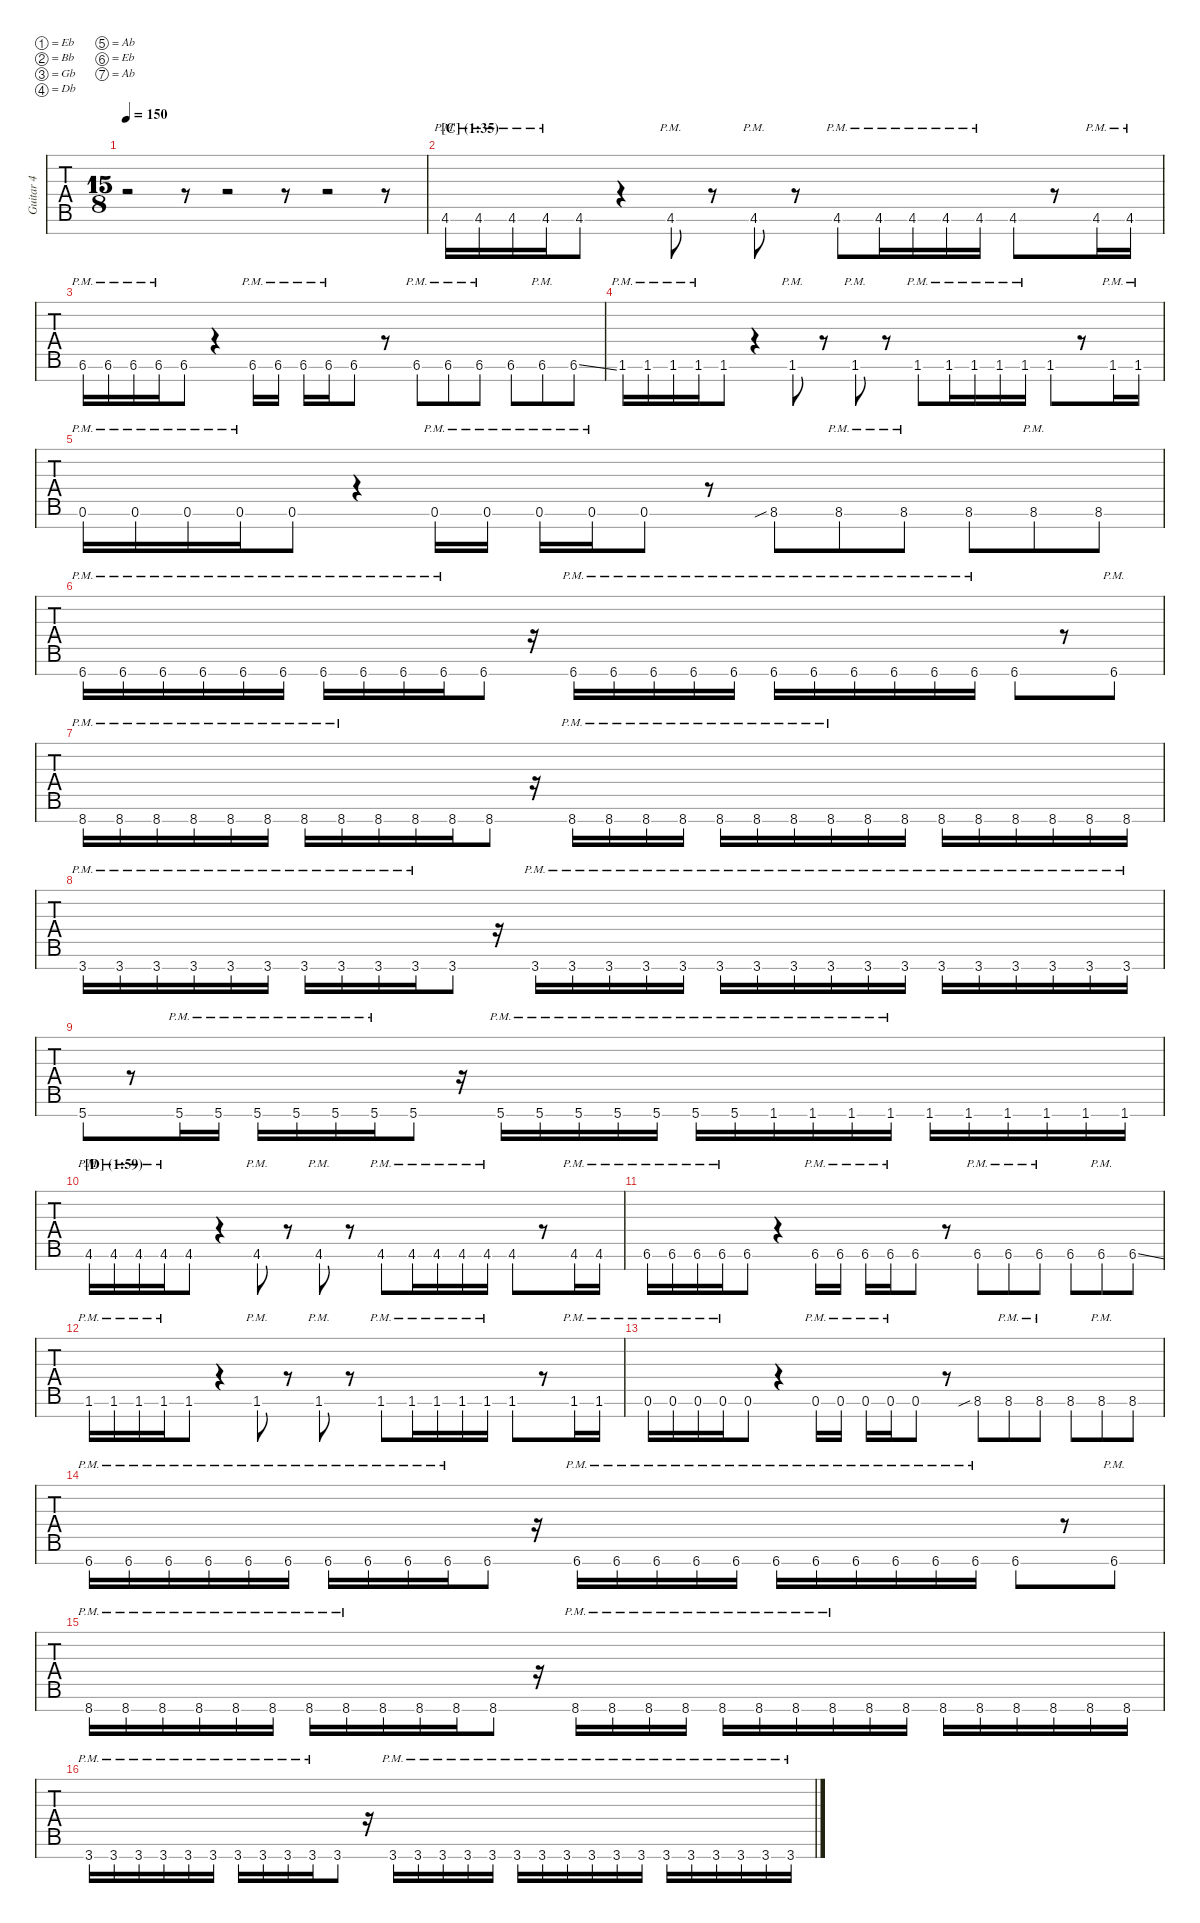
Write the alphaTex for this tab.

\defaultSystemsLayout 2
\hideDynamics
\bracketExtendMode nobrackets
\multiTrackTrackNamePolicy allsystems
\firstSystemTrackNameMode fullname
\otherSystemsTrackNameMode fullname
\otherSystemsTrackNameOrientation horizontal
\track ("Guitar 4" "Guitar 4") {instrument overdrivenguitar}
\staff {tabs}
\tuning (Eb4 Bb3 Gb3 Db3 Ab2 Eb2 Ab1)
\ts (15 8)
\scale
0.977121
\tempo 150
\accidentals auto
\clef g2
\ottava regular
\simile none
\ks aminor
r.2{dy mf} r.8 r.2 r.8 r.2 r.8 |
\section ("C" "(1:35)")
\scale
1.024 4.6{pm}.16{instrument overdrivenguitar} 4.6{pm}.16 4.6{pm}.16 4.6{pm}.16 4.6.8 r.4 4.6{pm}.8 r.8 4.6{pm}.8 r.8 4.6{pm}.8 4.6{pm}.16 4.6{pm}.16 4.6{pm}.16 4.6{pm}.16 4.6.8 r.8 4.6{pm}.16 4.6{pm}.16 |
\scale
0.976004 6.6{pm}.16 6.6{pm}.16 6.6{pm}.16 6.6{pm}.16 6.6.8 r.4 6.6{pm}.16 6.6{pm}.16 6.6{pm}.16 6.6{pm}.16 6.6.8 r.8 6.6{pm}.8 6.6{pm}.8 6.6{pm}.8 6.6.8 6.6{pm}.8 6.6{ss}.8 |
\scale
1.02024 1.6{pm}.16 1.6{pm}.16 1.6{pm}.16 1.6{pm}.16 1.6.8 r.4 1.6{pm}.8 r.8 1.6{pm}.8 r.8 1.6{pm}.8 1.6{pm}.16 1.6{pm}.16 1.6{pm}.16 1.6{pm}.16 1.6.8 r.8 1.6{pm}.16 1.6{pm}.16 |
\scale
0.97976 0.6{pm acc #}.16 0.6{pm acc #}.16 0.6{pm acc #}.16 0.6{pm acc #}.16 0.6{acc #}.8 r.4 0.6{pm acc #}.16 0.6{pm acc #}.16 0.6{pm acc #}.16 0.6{pm acc #}.16 0.6{acc #}.8 r.8 8.6{sib}.8 8.6{pm}.8 8.6{pm}.8 8.6.8 8.6{pm}.8 8.6.8 |
\scale
1.02474 6.7{pm}.16 6.7{pm}.16 6.7{pm}.16 6.7{pm}.16 6.7{pm}.16 6.7{pm}.16 6.7{pm}.16 6.7{pm}.16 6.7{pm}.16 6.7{pm}.16 6.7.8 r.16 6.7{pm}.16 6.7{pm}.16 6.7{pm}.16 6.7{pm}.16 6.7{pm}.16 6.7{pm}.16 6.7{pm}.16 6.7{pm}.16 6.7{pm}.16 6.7{pm}.16 6.7{pm}.16 6.7.8 r.8 6.7{pm}.8 |
\scale
0.975259 8.7{pm}.16 8.7{pm}.16 8.7{pm}.16 8.7{pm}.16 8.7{pm}.16 8.7{pm}.16 8.7{pm}.16 8.7{pm}.16 8.7.16 8.7.16 8.7.16 8.7.8 r.16 8.7{pm}.16 8.7{pm}.16 8.7{pm}.16 8.7{pm}.16 8.7{pm}.16 8.7{pm}.16 8.7{pm}.16 8.7{pm}.16 8.7.16 8.7.16 8.7.16 8.7.16 8.7.16 8.7.16 8.7.16 8.7.16 |
\scale
1.02174 3.7{pm}.16 3.7{pm}.16 3.7{pm}.16 3.7{pm}.16 3.7{pm}.16 3.7{pm}.16 3.7{pm}.16 3.7{pm}.16 3.7{pm}.16 3.7{pm}.16 3.7.8 r.16 3.7{pm}.16 3.7{pm}.16 3.7{pm}.16 3.7{pm}.16 3.7{pm}.16 3.7{pm}.16 3.7{pm}.16 3.7{pm}.16 3.7{pm}.16 3.7{pm}.16 3.7{pm}.16 3.7{pm}.16 3.7{pm}.16 3.7{pm}.16 3.7{pm}.16 3.7{pm}.16 3.7{pm}.16 |
\scale
0.978255 5.7{acc #}.8 r.8 5.7{pm acc #}.16 5.7{pm acc #}.16 5.7{pm acc #}.16 5.7{pm acc #}.16 5.7{pm acc #}.16 5.7{pm acc #}.16 5.7{acc #}.8 r.16 5.7{pm acc #}.16 5.7{pm acc #}.16 5.7{pm acc #}.16 5.7{pm acc #}.16 5.7{pm acc #}.16 5.7{pm acc #}.16 5.7{pm acc #}.16 1.7{pm}.16 1.7{pm}.16 1.7{pm}.16 1.7{pm}.16 1.7.16 1.7.16 1.7.16 1.7.16 1.7.16 1.7.16 |
\section ("D" "(1:59)")
\scale
1.024 4.6{pm}.16 4.6{pm}.16 4.6{pm}.16 4.6{pm}.16 4.6.8 r.4 4.6{pm}.8 r.8 4.6{pm}.8 r.8 4.6{pm}.8 4.6{pm}.16 4.6{pm}.16 4.6{pm}.16 4.6{pm}.16 4.6.8 r.8 4.6{pm}.16 4.6{pm}.16 |
\scale
0.976004 6.6{pm}.16 6.6{pm}.16 6.6{pm}.16 6.6{pm}.16 6.6.8 r.4 6.6{pm}.16 6.6{pm}.16 6.6{pm}.16 6.6{pm}.16 6.6.8 r.8 6.6{pm}.8 6.6{pm}.8 6.6{pm}.8 6.6.8 6.6{pm}.8 6.6{ss}.8 |
\scale
1.01982 1.6{pm}.16 1.6{pm}.16 1.6{pm}.16 1.6{pm}.16 1.6.8 r.4 1.6{pm}.8 r.8 1.6{pm}.8 r.8 1.6{pm}.8 1.6{pm}.16 1.6{pm}.16 1.6{pm}.16 1.6{pm}.16 1.6.8 r.8 1.6{pm}.16 1.6{pm}.16 |
\scale
0.980184 0.6{pm acc #}.16 0.6{pm acc #}.16 0.6{pm acc #}.16 0.6{pm acc #}.16 0.6{acc #}.8 r.4 0.6{pm acc #}.16 0.6{pm acc #}.16 0.6{pm acc #}.16 0.6{pm acc #}.16 0.6{acc #}.8 r.8 8.6{sib}.8 8.6{pm}.8 8.6{pm}.8 8.6.8 8.6{pm}.8 8.6.8 |
\scale
1.02133 6.7{pm}.16 6.7{pm}.16 6.7{pm}.16 6.7{pm}.16 6.7{pm}.16 6.7{pm}.16 6.7{pm}.16 6.7{pm}.16 6.7{pm}.16 6.7{pm}.16 6.7.8 r.16 6.7{pm}.16 6.7{pm}.16 6.7{pm}.16 6.7{pm}.16 6.7{pm}.16 6.7{pm}.16 6.7{pm}.16 6.7{pm}.16 6.7{pm}.16 6.7{pm}.16 6.7{pm}.16 6.7.8 r.8 6.7{pm}.8 |
\scale
0.97867 8.7{pm}.16 8.7{pm}.16 8.7{pm}.16 8.7{pm}.16 8.7{pm}.16 8.7{pm}.16 8.7{pm}.16 8.7{pm}.16 8.7.16 8.7.16 8.7.16 8.7.8 r.16 8.7{pm}.16 8.7{pm}.16 8.7{pm}.16 8.7{pm}.16 8.7{pm}.16 8.7{pm}.16 8.7{pm}.16 8.7{pm}.16 8.7.16 8.7.16 8.7.16 8.7.16 8.7.16 8.7.16 8.7.16 8.7.16 |
\scale
1.02175 3.7{pm}.16 3.7{pm}.16 3.7{pm}.16 3.7{pm}.16 3.7{pm}.16 3.7{pm}.16 3.7{pm}.16 3.7{pm}.16 3.7{pm}.16 3.7{pm}.16 3.7.8 r.16 3.7{pm}.16 3.7{pm}.16 3.7{pm}.16 3.7{pm}.16 3.7{pm}.16 3.7{pm}.16 3.7{pm}.16 3.7{pm}.16 3.7{pm}.16 3.7{pm}.16 3.7{pm}.16 3.7{pm}.16 3.7{pm}.16 3.7{pm}.16 3.7{pm}.16 3.7{pm}.16 3.7{pm}.16
